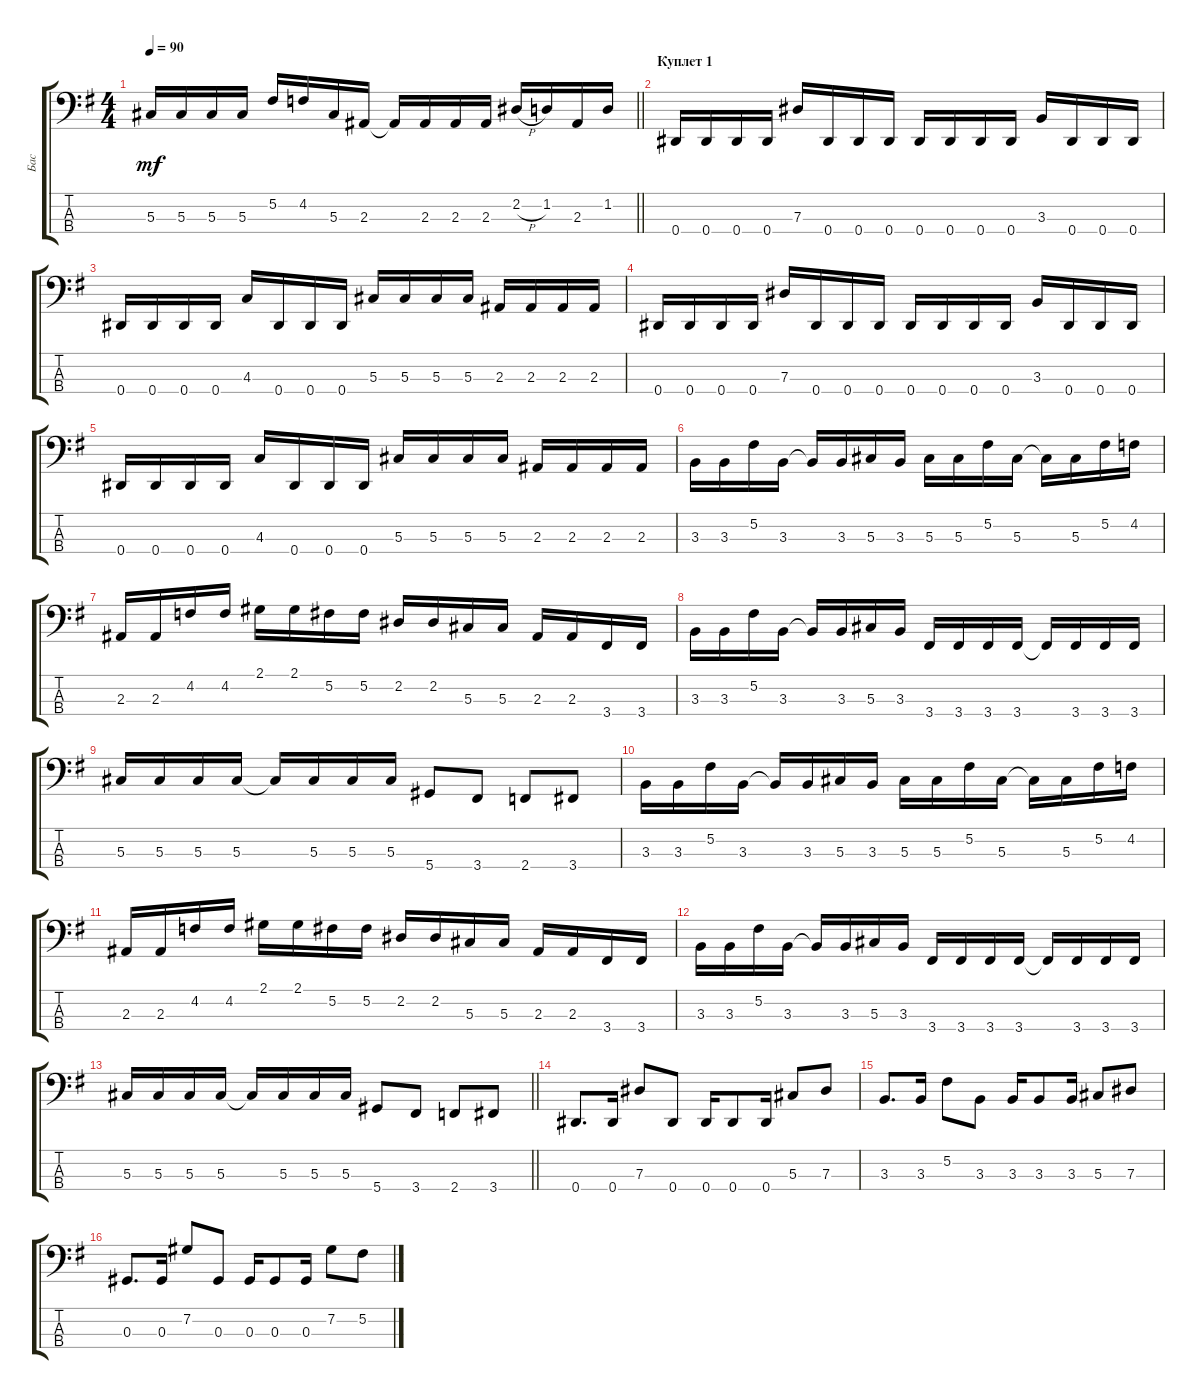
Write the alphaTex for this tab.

\track ("Бас" "Бас") {instrument electricbassfinger}
\staff {score tabs}
\tuning (Gb2 Db2 Ab1 Eb1) {hide}
\ts (4 4)
\tempo 90
\clef f4
\barLineRight lightlight
\ks eminor
5.3{t}.16{dy mf} 5.3.16 5.3.16 5.3.16 5.2.16 4.2.16 5.3.16 2.3.16 2.3{t}.16 2.3.16 2.3.16 2.3.16 2.2{h}.16 1.2.16 2.3.16 1.2.16 |
\section ("" "Куплет 1")
0.4.16 0.4.16 0.4.16 0.4.16 7.3.16 0.4.16 0.4.16 0.4.16 0.4.16 0.4.16 0.4.16 0.4.16 3.3.16 0.4.16 0.4.16 0.4.16 |
0.4.16 0.4.16 0.4.16 0.4.16 4.3.16 0.4.16 0.4.16 0.4.16 5.3.16 5.3.16 5.3.16 5.3.16 2.3.16 2.3.16 2.3.16 2.3.16 |
0.4.16 0.4.16 0.4.16 0.4.16 7.3.16 0.4.16 0.4.16 0.4.16 0.4.16 0.4.16 0.4.16 0.4.16 3.3.16 0.4.16 0.4.16 0.4.16 |
0.4.16 0.4.16 0.4.16 0.4.16 4.3.16 0.4.16 0.4.16 0.4.16 5.3.16 5.3.16 5.3.16 5.3.16 2.3.16 2.3.16 2.3.16 2.3.16 |
3.3.16 3.3.16 5.2.16 3.3.16 3.3{t}.16 3.3.16 5.3.16 3.3.16 5.3.16 5.3.16 5.2.16 5.3.16 5.3{t}.16 5.3.16 5.2.16 4.2.16 |
2.3.16 2.3.16 4.2.16 4.2.16 2.1.16 2.1.16 5.2.16 5.2.16 2.2.16 2.2.16 5.3.16 5.3.16 2.3.16 2.3.16 3.4.16 3.4.16 |
3.3.16 3.3.16 5.2.16 3.3.16 3.3{t}.16 3.3.16 5.3.16 3.3.16 3.4.16 3.4.16 3.4.16 3.4.16 3.4{t}.16 3.4.16 3.4.16 3.4.16 |
5.3.16 5.3.16 5.3.16 5.3.16 5.3{t}.16 5.3.16 5.3.16 5.3.16 5.4.8 3.4.8 2.4.8 3.4.8 |
3.3.16 3.3.16 5.2.16 3.3.16 3.3{t}.16 3.3.16 5.3.16 3.3.16 5.3.16 5.3.16 5.2.16 5.3.16 5.3{t}.16 5.3.16 5.2.16 4.2.16 |
2.3.16 2.3.16 4.2.16 4.2.16 2.1.16 2.1.16 5.2.16 5.2.16 2.2.16 2.2.16 5.3.16 5.3.16 2.3.16 2.3.16 3.4.16 3.4.16 |
3.3.16 3.3.16 5.2.16 3.3.16 3.3{t}.16 3.3.16 5.3.16 3.3.16 3.4.16 3.4.16 3.4.16 3.4.16 3.4{t}.16 3.4.16 3.4.16 3.4.16 |
\barLineRight lightlight
5.3.16 5.3.16 5.3.16 5.3.16 5.3{t}.16 5.3.16 5.3.16 5.3.16 5.4.8 3.4.8 2.4.8 3.4.8 |
0.4.8{d} 0.4.16 7.3.8 0.4.8 0.4.16 0.4.8 0.4.16 5.3.8 7.3.8 |
3.3.8{d} 3.3.16 5.2.8 3.3.8 3.3.16 3.3.8 3.3.16 5.3.8 7.3.8 |
0.3.8{d} 0.3.16 7.2.8 0.3.8 0.3.16 0.3.8 0.3.16 7.2.8 5.2.8
